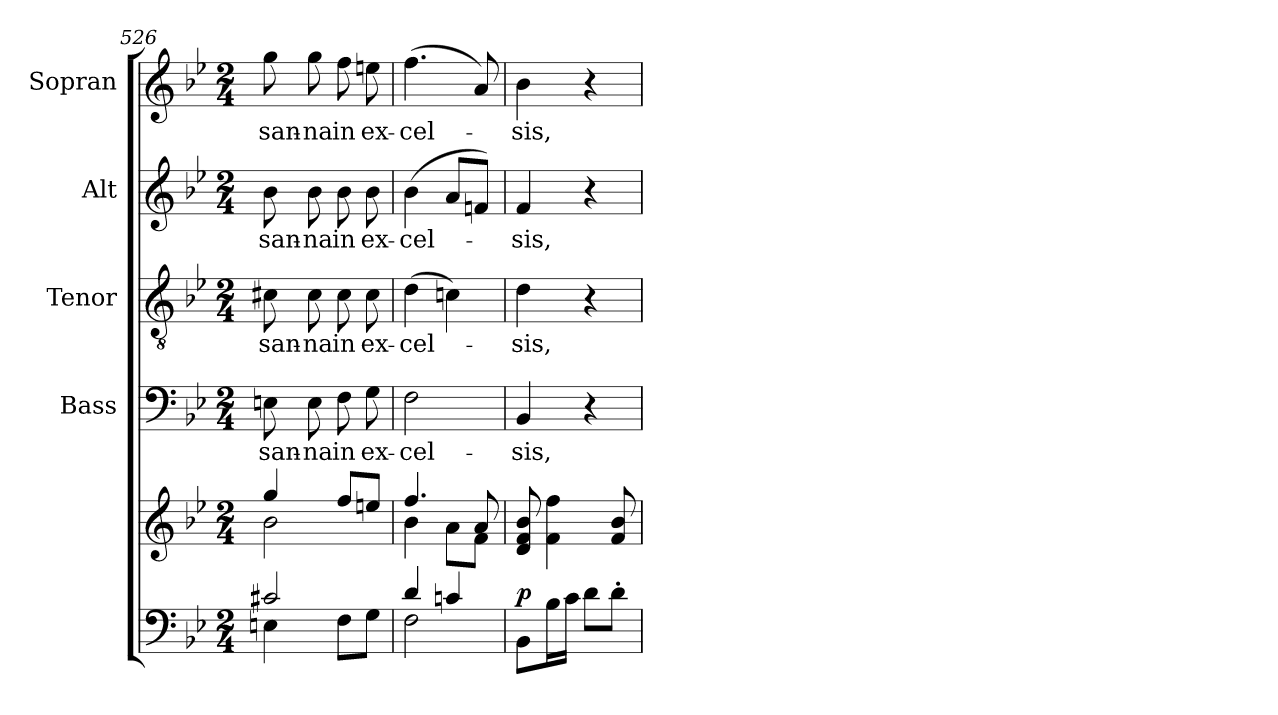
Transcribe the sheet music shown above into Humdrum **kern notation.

**kern	**kern	**dynam	**kern	**text	**kern	**text	**kern	**text	**kern	**text
*part5	*part5	*part5	*part4	*part4	*part3	*part3	*part2	*part2	*part1	*part1
*staff6	*staff5	*staff5/6	*staff4	*staff4	*staff3	*staff3	*staff2	*staff2	*staff1	*staff1
*	*	*	*I"Bass	*	*I"Tenor	*	*I"Alt	*	*I"Sopran	*
*	*	*	*I'B.	*	*I'T.	*	*I'A.	*	*I'S.	*
*clefF4	*clefG2	*	*clefF4	*	*clefGv2	*	*clefG2	*	*clefG2	*
*k[b-e-]	*k[b-e-]	*	*k[b-e-]	*	*k[b-e-]	*	*k[b-e-]	*	*k[b-e-]	*
*B-:	*B-:	*	*B-:	*	*B-:	*	*B-:	*	*B-:	*
*M2/4	*M2/4	*	*M2/4	*	*M2/4	*	*M2/4	*	*M2/4	*
=526	=526	=526	=526	=526	=526	=526	=526	=526	=526	=526
*^	*^	*	*	*	*	*	*	*	*	*
!	!	!	!	!	!	!LO:LY:b	!	!LO:LY:b	!	!LO:LY:b	!	!LO:LY:b
2c#X/	4En\	4gg/	2b-\	.	8En\	-san-	8c#X\	-san-	8b-\	-san-	8gg\	-san-
!	!	!	!	!	!	!LO:LY:b	!	!LO:LY:b	!	!LO:LY:b	!	!LO:LY:b
.	.	.	.	.	8E\	-na	8c#\	-na	8b-\	-na	8gg\	-na
!	!	!	!	!	!	!LO:LY:b	!	!LO:LY:b	!	!LO:LY:b	!	!LO:LY:b
.	8F\L	8ff/L	.	.	8F\	in	8c#\	in	8b-\	in	8ff\	in
!	!	!	!	!	!	!LO:LY:b	!	!LO:LY:b	!	!LO:LY:b	!	!LO:LY:b
.	8G\J	8een/J	.	.	8G\	ex-	8c#\	ex-	8b-\	ex-	8een\	ex-
=527	=527	=527	=527	=527	=527	=527	=527	=527	=527	=527	=527	=527
!	!	!	!	!	!	!LO:LY:b	!	!LO:LY:b	!	!LO:LY:b	!	!LO:LY:b
4d/	2F\	4.ff/	4b-\	.	2F\	-cel-	(>4d\	-cel-	(>4b-\	-cel-	(>4.ff\	-cel-
4cn/	.	.	8a\L	.	.	.	4cn\)	.	8a/L	.	.	.
.	.	8a/	8f\J	.	.	.	.	.	8fn/J)	.	8a/)	.
*v	*v	*	*	*	*	*	*	*	*	*	*	*
=528	=528	=528	=528	=528	=528	=528	=528	=528	=528	=528	=528
!	!	!	!LO:DY:a=2	!	!LO:LY:b	!	!LO:LY:b	!	!LO:LY:b	!	!LO:LY:b
*	*v	*v	*	*	*	*	*	*	*	*	*
8BB-\L	8d/ 8f/ 8b-/	p	4BB-/	-sis,	4d\	-sis,	4f/	-sis,	4b-\	-sis,
16B-\L	4f\ 4ff\	.	.	.	.	.	.	.	.	.
16c\JJ	.	.	.	.	.	.	.	.	.	.
8d\L	.	.	4r	.	4r	.	4r	.	4r	.
8d'>\J	8f/ 8b-/	.	.	.	.	.	.	.	.	.
=	=	=	=	=	=	=	=	=	=	=
*-	*-	*-	*-	*-	*-	*-	*-	*-	*-	*-
